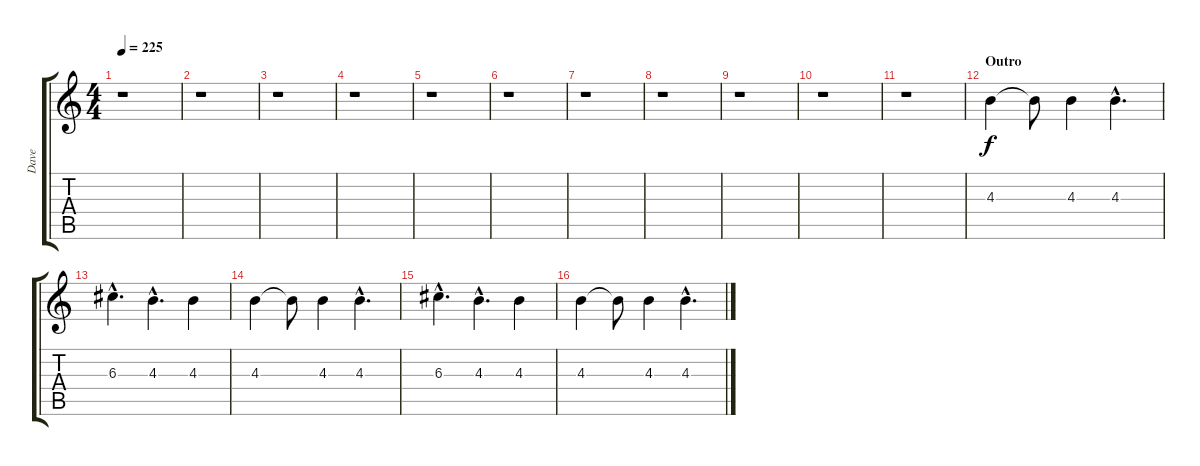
\track ("Dave" "Dave") {instrument acousticguitarsteel}
\staff {score tabs}
\tuning (E4 B3 G3 D3 A2 E2) {hide}
\ts (4 4)
\tempo 225
\clef g2
\ks c
r.1{dy f} |
r.1 |
r.1 |
r.1 |
r.1 |
r.1 |
r.1 |
r.1 |
r.1 |
r.1 |
r.1 |
\section ("" "Outro")
4.3.4{volume 13 instrument acousticguitarnylon} 4.3{t}.8 4.3.4 4.3{hac}.4{d} |
6.3{hac}.4{d} 4.3{hac}.4{d} 4.3.4 |
4.3.4 4.3{t}.8 4.3.4 4.3{hac}.4{d} |
6.3{hac}.4{d} 4.3{hac}.4{d} 4.3.4 |
4.3.4 4.3{t}.8 4.3.4 4.3{hac}.4{d}
